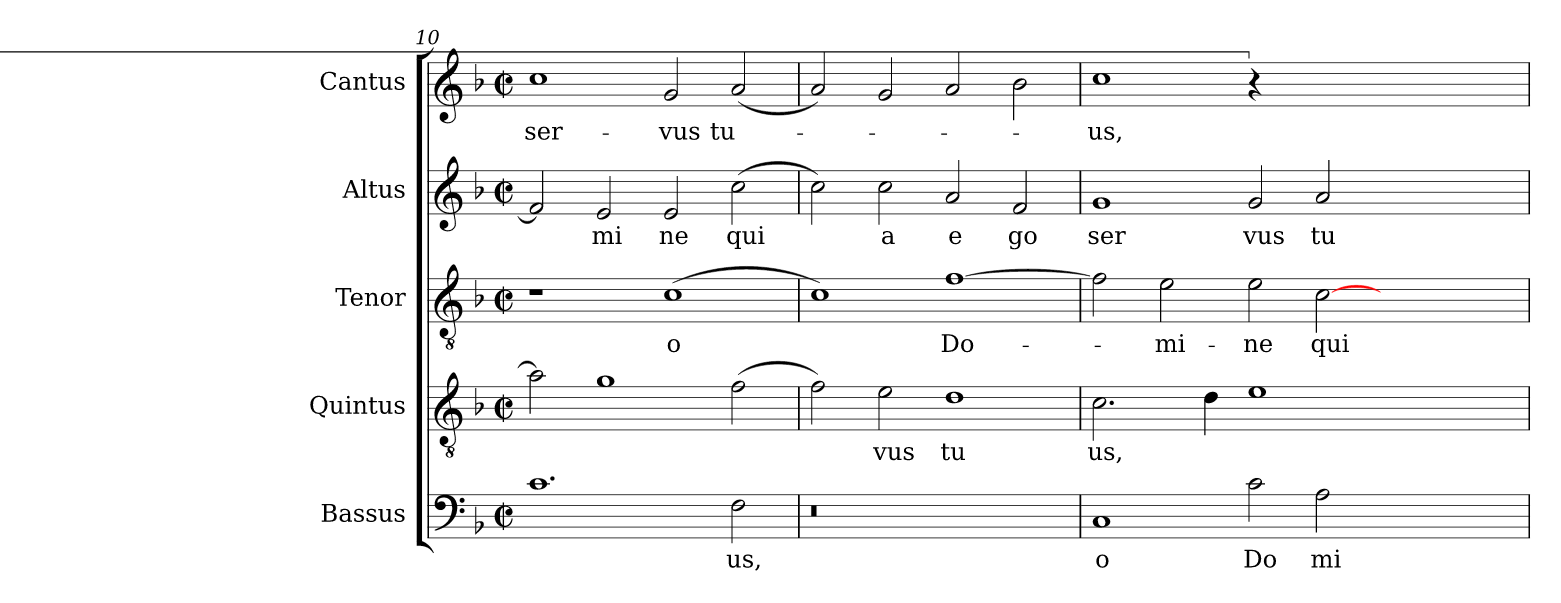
**kern	**text	**kern	**text	**kern	**text	**kern	**text	**kern	**text
*part5	*part5	*part4	*part4	*part3	*part3	*part2	*part2	*part1	*part1
*staff5	*staff5	*staff4	*staff4	*staff3	*staff3	*staff2	*staff2	*staff1	*staff1
*I"Bassus	*	*I"Quintus	*	*I"Tenor	*	*I"Altus	*	*I"Cantus	*
*clefF4	*	*clefGv2	*	*clefGv2	*	*clefG2	*	*clefG2	*
*k[b-]	*	*k[b-]	*	*k[b-]	*	*k[b-]	*	*k[b-]	*
*F:	*	*F:	*	*F:	*	*F:	*	*F:	*
*M2/2	*	*M2/2	*	*M2/2	*	*M2/2	*	*M2/2	*
*met(c|)	*	*met(c|)	*	*met(c|)	*	*met(c|)	*	*met(c|)	*
=10	=10	=10	=10	=10	=10	=10	=10	=10	=10
!	!	!	!	!	!	!	!	!	!LO:LY:b:cj
1.c	.	2a\]	.	1r	.	2f/]	.	1cc	ser-
!	!	!	!	!	!	!	!LO:LY:b:cj	!	!
.	.	1g	.	.	.	2e/	mi	.	.
!	!	!	!	!	!LO:LY:b:rj	!	!LO:LY:b:cj	!	!LO:LY:b:cj
.	.	.	.	(>1c	o	2e/	ne	2g/	-vus
!	!LO:LY:b:cj	!	!	!	!	!	!LO:LY:b	!	!LO:LY:b:cj
2F\	us,	(>2f\	.	.	.	(>2cc\	qui	(<2a/	tu-
=11	=11	=11	=11	=11	=11	=11	=11	=11	=11
0r	.	2f\)	.	1c)	.	2cc\)	.	2a/)	.
!	!	!	!LO:LY:b:cj	!	!	!	!LO:LY:b:cj	!	!
.	.	2e\	vus	.	.	2cc\	a	2g/	.
!	!	!	!LO:LY:b:cj	!	!LO:LY:b:cj	!	!LO:LY:b:cj	!	!
.	.	1d	tu	[>1f	Do-	2a/	e	2a/	.
!	!	!	!	!	!	!	!LO:LY:b:cj	!	!
.	.	.	.	.	.	2f/	go	2b-\	.
=12	=12	=12	=12	=12	=12	=12	=12	=12	=12
!	!LO:LY:b:cj	!	!LO:LY:b	!	!	!	!LO:LY:b:cj	!	!LO:LY:b:cj
1C	o	2.c\	us,	2f\]	.	1g	ser	1cc	-us,
!	!	!	!	!	!LO:LY:b:cj	!	!	!	!
.	.	.	.	2e\	-mi-	.	.	.	.
.	.	4d\	.	.	.	.	.	.	.
!	!LO:LY:b:cj	!	!	!	!LO:LY:b:cj	!	!LO:LY:b:cj	!LO:N:vis=1	!
2c\	Do	1e	.	2e\	-ne	2g/	vus	4%9r	.
!	!LO:LY:b:cj	!	!	!	!LO:LY:b	!	!LO:LY:b:cj	!	!
2A\	mi	.	.	[<2c\	qui-	2a/	tu	.	.
1ryy	.	1ryy	.	1ryy	.	1ryy	.	.	.
4ryy	.	4ryy	.	4ryy	.	4ryy	.	.	.
=	=	=	=	=	=	=	=	=	=
*-	*-	*-	*-	*-	*-	*-	*-	*-	*-
